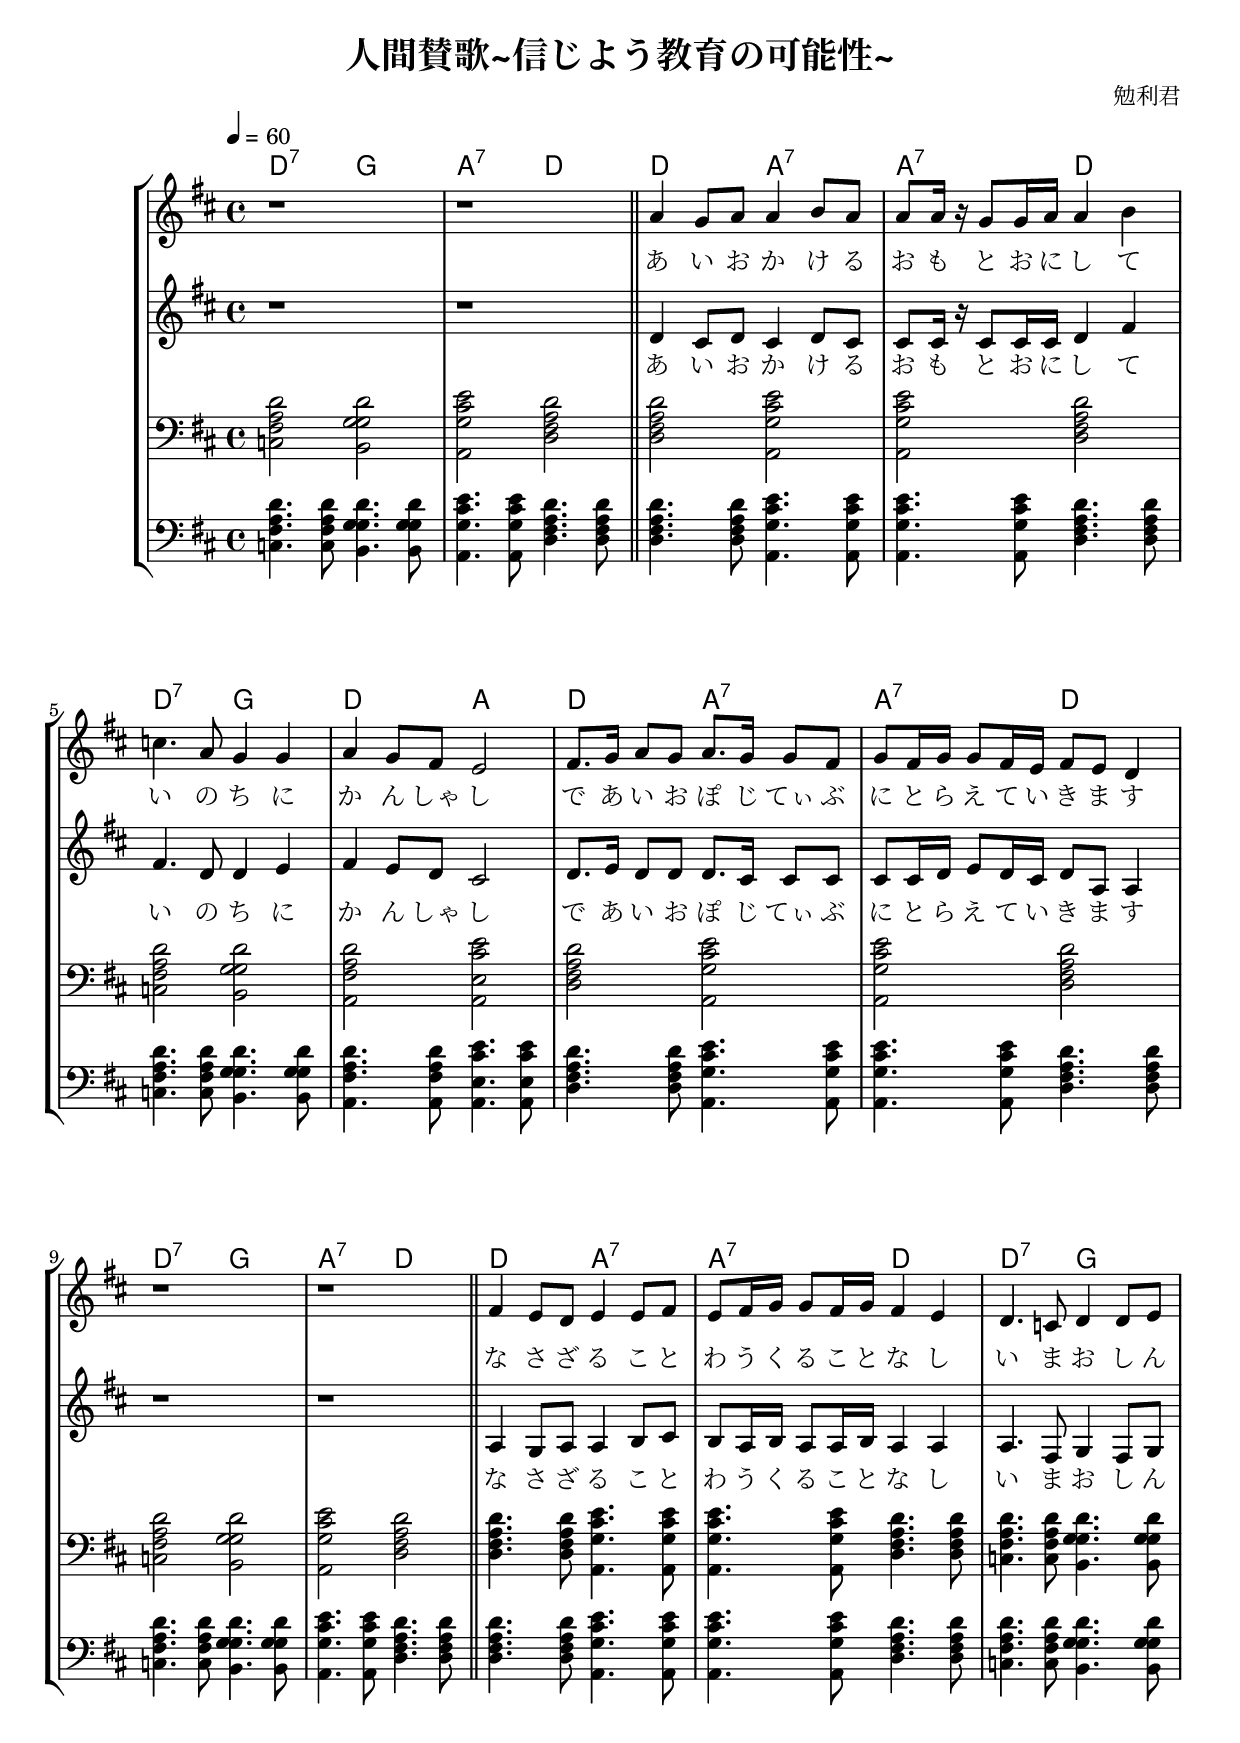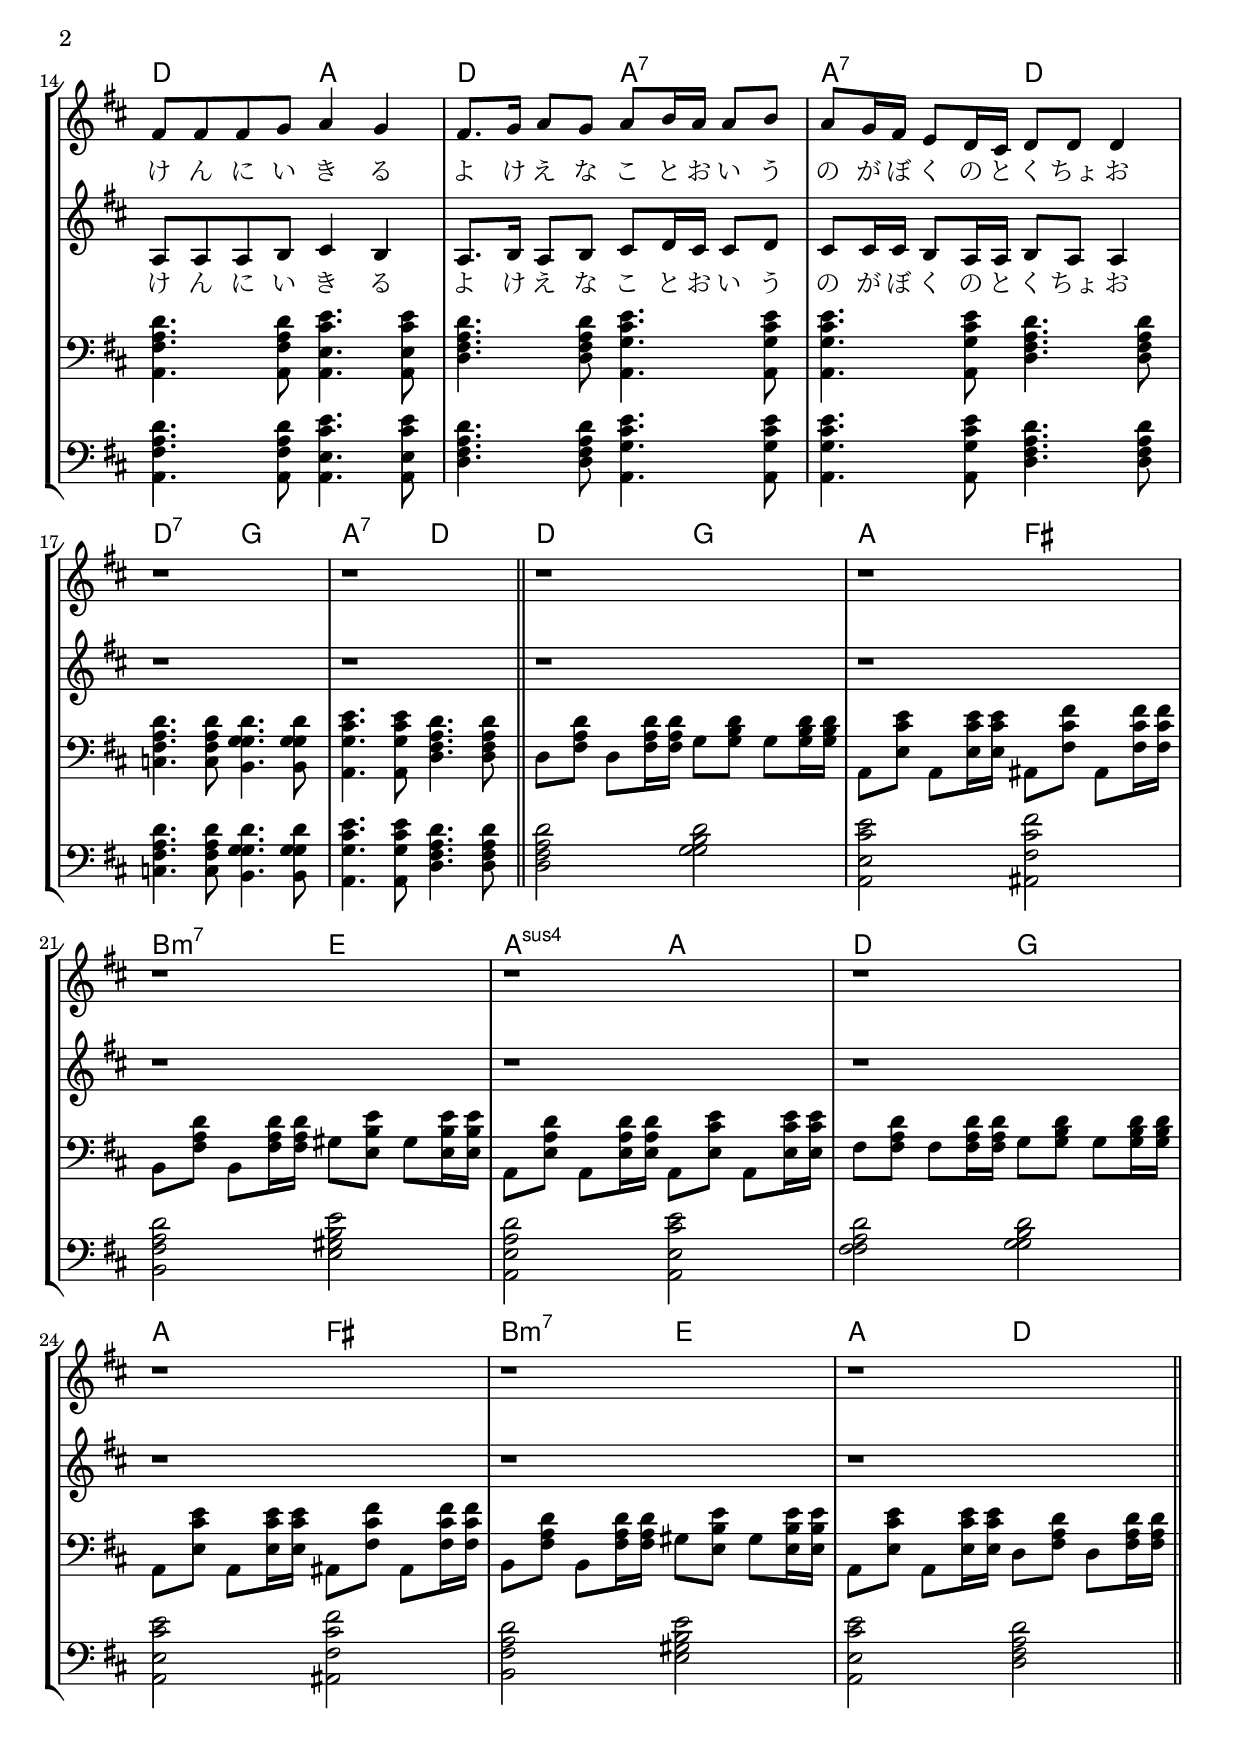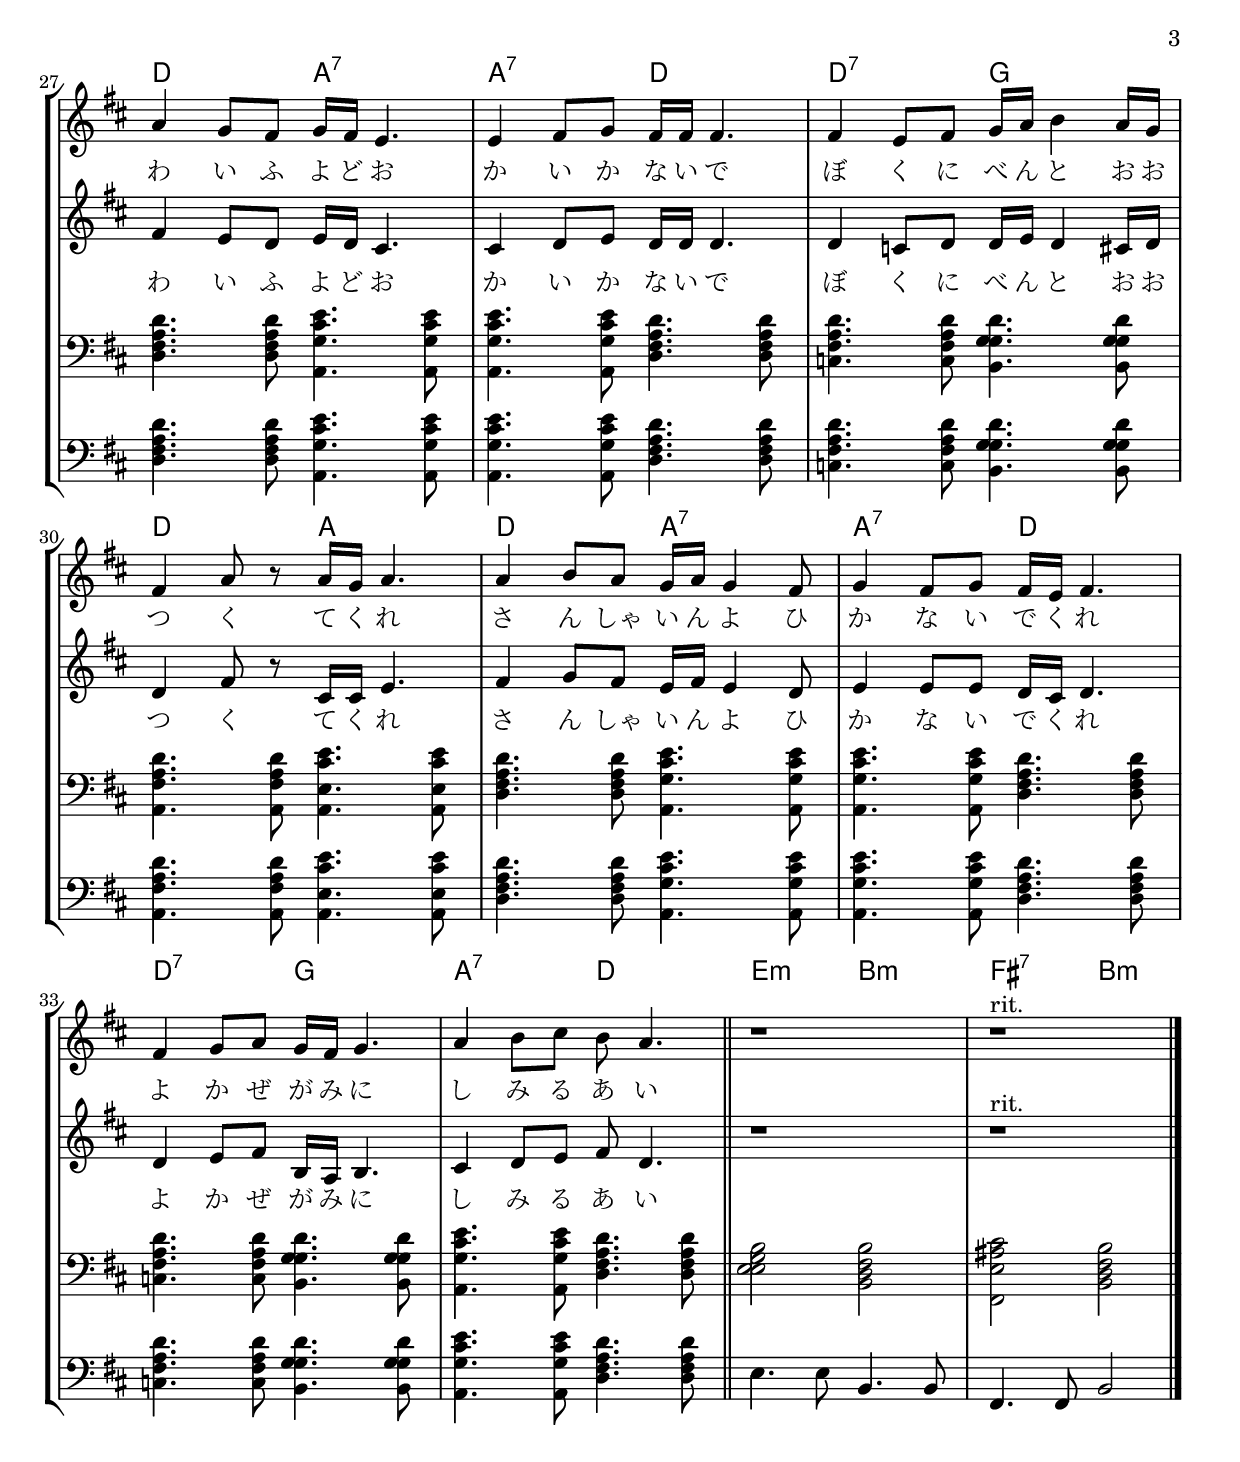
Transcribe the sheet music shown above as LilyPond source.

\version "2.12.1"

\header {
	title = \markup {人間賛歌~信じよう教育の可能性~}
	composer = \markup \center-column {勉利君}
}

harmony = \chordmode {
	d2:7 g a:7 d 

	d a:7 a:7 d d:7 g d a d a:7 a:7 d d:7 g a:7 d 

	d a:7 a:7 d d:7 g d a d a:7 a:7 d d:7 g a:7 d 

	d g a fis b:min7 e a:sus4 a d g a fis b:min7 e a d 

	d a:7 a:7 d d:7 g d a d a:7 a:7 d d:7 g a:7 d 

	e:m b:m fis:7 b:m 
}

melody = {
	\key d \major
	\tempo 4 = 60
	r1 | r1   
	\set Staff.midiInstrument = #"fss0.42"
	a'4  g'8  a'8  a'4  b'8  a'8 
	a'8  a'16  r16  g'8  g'16  a'16  a'4  b'4 
	c''4.  a'8  g'4  g'4 
	a'4  g'8  fis'8  e'2 
	fis'8.  g'16  a'8  g'8  a'8.  g'16  g'8  fis'8 
	g'8  fis'16  g'16  g'8  fis'16  e'16  fis'8  e'8  d'4
	r1 r1 	\set Staff.midiInstrument = #"fss0.42"
	fis'4  e'8  d'8  e'4  e'8  fis'8 
	e'8  fis'16  g'16  g'8  fis'16  g'16  fis'4  e'4 
	d'4.  c'8  d'4  d'8  e'8 
	fis'8  fis'8  fis'8  g'8  a'4  g'4 
	fis'8.  g'16  a'8  g'8  a'8  b'16  a'16  a'8  b'8 
	a'8  g'16  fis'16  e'8  d'16  cis'16  d'8  d'8  d'4
	r1 r1 	r1 | r1 | r1 | r1 | r1 | r1 | r1 | r1   
	\set Staff.midiInstrument = #"fss0.42"
	a'4  g'8  fis'8  g'16  fis'16  e'4. 
	e'4  fis'8  g'8  fis'16  fis'16  fis'4. 
	fis'4  e'8  fis'8  g'16  a'16  b'4  a'16  g'16 
	fis'4  a'8  r8  a'16  g'16  a'4. 
	a'4  b'8  a'8  g'16  a'16  g'4  fis'8 
	g'4  fis'8  g'8  fis'16  e'16  fis'4. 
	fis'4  g'8  a'8  g'16  fis'16  g'4. 
	a'4  b'8  cis''8  b'8  a'4.
	r1 | r1^"rit." \bar "|."
}

words = \lyricmode {
	
	あ  い  お  か  け  る  お  も  と  お  に  し  て  い  の  ち  に  か  ん  しゃ  し  で  あ  い  お  ぽ  じ  てぃ  ぶ  に  と  ら  え  て  い  き  ま  す  
	な  さ  ざ  る  こ  と  わ  う  く  る  こ  と  な  し  い  ま  お  し  ん  け  ん  に  い  き  る  よ  け  え  な  こ  と  お  い  う  の  が  ぼ  く  の  と  く  ちょ  お  
	
	わ  い  ふ  よ  ど  お  か  い  か  な  い  で  ぼ  く  に  べ  ん  と  お  お  つ  く  て  く  れ  さ  ん  しゃ  い  ん  よ  ひ  か  な  い  で  く  れ  よ  か  ぜ  が  み  に  し  み  る  あ  い  
	
}

secondmelody = {
	\key d \major
	\tempo 4 = 60
	r1 | r1   
	\set Staff.midiInstrument = #"fss0.5"
	d'4  cis'8  d'8  cis'4  d'8  cis'8 
	cis'8  cis'16  r16  cis'8  cis'16  cis'16  d'4  fis'4 
	fis'4.  d'8  d'4  e'4 
	fis'4  e'8  d'8  cis'2 
	d'8.  e'16  d'8  d'8  d'8.  cis'16  cis'8  cis'8 
	cis'8  cis'16  d'16  e'8  d'16  cis'16  d'8  a8  a4
	r1 r1 	\set Staff.midiInstrument = #"fss0.5"
	a4  g8  a8  a4  b8  cis'8 
	b8  a16  b16  a8  a16  b16  a4  a4 
	a4.  fis8  g4  fis8  g8 
	a8  a8  a8  b8  cis'4  b4 
	a8.  b16  a8  b8  cis'8  d'16  cis'16  cis'8  d'8 
	cis'8  cis'16  cis'16  b8  a16  a16  b8  a8  a4
	r1 r1 	r1 | r1 | r1 | r1 | r1 | r1 | r1 | r1   
	\set Staff.midiInstrument = #"fss0.5"
	fis'4  e'8  d'8  e'16  d'16  cis'4. 
	cis'4  d'8  e'8  d'16  d'16  d'4. 
	d'4  c'8  d'8  d'16  e'16  d'4  cis'16  d'16 
	d'4  fis'8  r8  cis'16  cis'16  e'4. 
	fis'4  g'8  fis'8  e'16  fis'16  e'4  d'8 
	e'4  e'8  e'8  d'16  cis'16  d'4. 
	d'4  e'8  fis'8  b16  a16  b4. 
	cis'4  d'8  e'8  fis'8  d'4.
	r1 | r1^"rit." \bar "|."
}

secondwords = \lyricmode {
	
	あ  い  お  か  け  る  お  も  と  お  に  し  て  い  の  ち  に  か  ん  しゃ  し  で  あ  い  お  ぽ  じ  てぃ  ぶ  に  と  ら  え  て  い  き  ま  す  
	な  さ  ざ  る  こ  と  わ  う  く  る  こ  と  な  し  い  ま  お  し  ん  け  ん  に  い  き  る  よ  け  え  な  こ  と  お  い  う  の  が  ぼ  く  の  と  く  ちょ  お  
	
	わ  い  ふ  よ  ど  お  か  い  か  な  い  で  ぼ  く  に  べ  ん  と  お  お  つ  く  て  く  れ  さ  ん  しゃ  い  ん  よ  ひ  か  な  い  で  く  れ  よ  か  ぜ  が  み  に  し  み  る  あ  い  
	
}

tempochange = {
	\tempo 4 = 60
	r1 | r1 \bar "||"
	\tempo 4 = 60
	r1 | r1 | r1 | r1 | r1 | r1 | r1 | r1 \bar "||"
	\tempo 4 = 60
	r1 | r1 | r1 | r1 | r1 | r1 | r1 | r1 \bar "||"
	\tempo 4 = 60
	r1 | r1 | r1 | r1 | r1 | r1 | r1 | r1 \bar "||"
	\tempo 4 = 60
	r1 | r1 | r1 | r1 | r1 | r1 | r1 | r1 \bar "||"
	\tempo 4 = 60
	r1 | \tempo 4 = 45 r2 \tempo 4 = 40 r2 \bar "|."
}

mainacc = {
	\clef bass
	\set Staff.midiInstrument = #"Church organ"
	\key d \major
	\tempo 4 = 60
	<c fis a d'>2
	<b, g g d'>2
	<a, g cis' e'>2
	<d fis a d'>2
	\bar "||"

	\set Staff.midiInstrument = #"Church organ"
	<d fis a d'>2
	<a, g cis' e'>2
	<a, g cis' e'>2
	<d fis a d'>2
	<c fis a d'>2
	<b, g g d'>2
	<a, fis a d'>2
	<a, e cis' e'>2
	<d fis a d'>2
	<a, g cis' e'>2
	<a, g cis' e'>2
	<d fis a d'>2
	<c fis a d'>2
	<b, g g d'>2
	<a, g cis' e'>2
	<d fis a d'>2
	\bar "||"

	\set Staff.midiInstrument = #"Church organ"
	<d fis a d'>4. <d fis a d'>8
	<a, g cis' e'>4. <a, g cis' e'>8
	<a, g cis' e'>4. <a, g cis' e'>8
	<d fis a d'>4. <d fis a d'>8
	<c fis a d'>4. <c fis a d'>8
	<b, g g d'>4. <b, g g d'>8
	<a, fis a d'>4. <a, fis a d'>8
	<a, e cis' e'>4. <a, e cis' e'>8
	<d fis a d'>4. <d fis a d'>8
	<a, g cis' e'>4. <a, g cis' e'>8
	<a, g cis' e'>4. <a, g cis' e'>8
	<d fis a d'>4. <d fis a d'>8
	<c fis a d'>4. <c fis a d'>8
	<b, g g d'>4. <b, g g d'>8
	<a, g cis' e'>4. <a, g cis' e'>8
	<d fis a d'>4. <d fis a d'>8
	\bar "||"

	\set Staff.midiInstrument = #"Church organ"
	d8 <fis a d'> d <fis a d'>16 <fis a d'>
	g8 <g b d'> g <g b d'>16 <g b d'>
	a,8 <e cis' e'> a, <e cis' e'>16 <e cis' e'>
	ais,8 <fis cis' fis'> ais, <fis cis' fis'>16 <fis cis' fis'>
	b,8 <fis a d'> b, <fis a d'>16 <fis a d'>
	gis8 <e b e'> gis <e b e'>16 <e b e'>
	a,8 <e a d'> a, <e a d'>16 <e a d'>
	a,8 <e cis' e'> a, <e cis' e'>16 <e cis' e'>
	fis8 <fis a d'> fis <fis a d'>16 <fis a d'>
	g8 <g b d'> g <g b d'>16 <g b d'>
	a,8 <e cis' e'> a, <e cis' e'>16 <e cis' e'>
	ais,8 <fis cis' fis'> ais, <fis cis' fis'>16 <fis cis' fis'>
	b,8 <fis a d'> b, <fis a d'>16 <fis a d'>
	gis8 <e b e'> gis <e b e'>16 <e b e'>
	a,8 <e cis' e'> a, <e cis' e'>16 <e cis' e'>
	d8 <fis a d'> d <fis a d'>16 <fis a d'>
	\bar "||"

	\set Staff.midiInstrument = #"Church organ"
	<d fis a d'>4. <d fis a d'>8
	<a, g cis' e'>4. <a, g cis' e'>8
	<a, g cis' e'>4. <a, g cis' e'>8
	<d fis a d'>4. <d fis a d'>8
	<c fis a d'>4. <c fis a d'>8
	<b, g g d'>4. <b, g g d'>8
	<a, fis a d'>4. <a, fis a d'>8
	<a, e cis' e'>4. <a, e cis' e'>8
	<d fis a d'>4. <d fis a d'>8
	<a, g cis' e'>4. <a, g cis' e'>8
	<a, g cis' e'>4. <a, g cis' e'>8
	<d fis a d'>4. <d fis a d'>8
	<c fis a d'>4. <c fis a d'>8
	<b, g g d'>4. <b, g g d'>8
	<a, g cis' e'>4. <a, g cis' e'>8
	<d fis a d'>4. <d fis a d'>8
	\bar "||"

	\set Staff.midiInstrument = #"Church organ"
	<e e g b>2
	<b, d fis b>2
	<fis, e ais cis'>2
	<b, d fis b>2
	\bar "|."
}

subacc = {
	\clef bass
	\set Staff.midiInstrument = #"Tuba"
	\key d \major
	\tempo 4 = 60
	<c fis a d'>4. <c fis a d'>8
	<b, g g d'>4. <b, g g d'>8
	<a, g cis' e'>4. <a, g cis' e'>8
	<d fis a d'>4. <d fis a d'>8
	\bar "||"

	\set Staff.midiInstrument = #"Lead 6 (voice)"
	<d fis a d'>4. <d fis a d'>8
	<a, g cis' e'>4. <a, g cis' e'>8
	<a, g cis' e'>4. <a, g cis' e'>8
	<d fis a d'>4. <d fis a d'>8
	<c fis a d'>4. <c fis a d'>8
	<b, g g d'>4. <b, g g d'>8
	<a, fis a d'>4. <a, fis a d'>8
	<a, e cis' e'>4. <a, e cis' e'>8
	<d fis a d'>4. <d fis a d'>8
	<a, g cis' e'>4. <a, g cis' e'>8
	<a, g cis' e'>4. <a, g cis' e'>8
	<d fis a d'>4. <d fis a d'>8
	<c fis a d'>4. <c fis a d'>8
	<b, g g d'>4. <b, g g d'>8
	<a, g cis' e'>4. <a, g cis' e'>8
	<d fis a d'>4. <d fis a d'>8
	\bar "||"

	\set Staff.midiInstrument = #"Lead 6 (voice)"
	<d fis a d'>4. <d fis a d'>8
	<a, g cis' e'>4. <a, g cis' e'>8
	<a, g cis' e'>4. <a, g cis' e'>8
	<d fis a d'>4. <d fis a d'>8
	<c fis a d'>4. <c fis a d'>8
	<b, g g d'>4. <b, g g d'>8
	<a, fis a d'>4. <a, fis a d'>8
	<a, e cis' e'>4. <a, e cis' e'>8
	<d fis a d'>4. <d fis a d'>8
	<a, g cis' e'>4. <a, g cis' e'>8
	<a, g cis' e'>4. <a, g cis' e'>8
	<d fis a d'>4. <d fis a d'>8
	<c fis a d'>4. <c fis a d'>8
	<b, g g d'>4. <b, g g d'>8
	<a, g cis' e'>4. <a, g cis' e'>8
	<d fis a d'>4. <d fis a d'>8
	\bar "||"

	\set Staff.midiInstrument = #"Choir Aahs"
	<d fis a d'>2
	<g g b d'>2
	<a, e cis' e'>2
	<ais, fis cis' fis'>2
	<b, fis a d'>2
	<gis e b e'>2
	<a, e a d'>2
	<a, e cis' e'>2
	<fis fis a d'>2
	<g g b d'>2
	<a, e cis' e'>2
	<ais, fis cis' fis'>2
	<b, fis a d'>2
	<gis e b e'>2
	<a, e cis' e'>2
	<d fis a d'>2
	\bar "||"

	\set Staff.midiInstrument = #"Lead 6 (voice)"
	<d fis a d'>4. <d fis a d'>8
	<a, g cis' e'>4. <a, g cis' e'>8
	<a, g cis' e'>4. <a, g cis' e'>8
	<d fis a d'>4. <d fis a d'>8
	<c fis a d'>4. <c fis a d'>8
	<b, g g d'>4. <b, g g d'>8
	<a, fis a d'>4. <a, fis a d'>8
	<a, e cis' e'>4. <a, e cis' e'>8
	<d fis a d'>4. <d fis a d'>8
	<a, g cis' e'>4. <a, g cis' e'>8
	<a, g cis' e'>4. <a, g cis' e'>8
	<d fis a d'>4. <d fis a d'>8
	<c fis a d'>4. <c fis a d'>8
	<b, g g d'>4. <b, g g d'>8
	<a, g cis' e'>4. <a, g cis' e'>8
	<d fis a d'>4. <d fis a d'>8
	\bar "||"

	\set Staff.midiInstrument = #"Tuba"
	e4.e8
	b,4.b,8
	fis,4.fis,8
	b,2
	\bar "|."
}

percA = {
	\drummode {
	r1 |r1 \bar "||"
	r1 |r1 |r1 |r1 |r1 |r1 |r1 |r1 \bar "||"
	r1 |r1 |r1 |r1 |r1 |r1 |r1 |r1 \bar "||"
	r1 |r1 |r1 |r1 |r1 |r1 |r1 |r1 \bar "||"
	r1 |r1 |r1 |r1 |r1 |r1 |r1 |r1 \bar "||"
	r1 |r1 \bar "|."
	}
}

percB = {
	\drummode {
	r1 |r1 \bar "||"
	r1 |r1 |r1 |r1 |r1 |r1 |r1 |r1 \bar "||"
	r1 |r1 |r1 |r1 |r1 |r1 |r1 |r1 \bar "||"
	r1 |r1 |r1 |r1 |r1 |r1 |r1 |r1 \bar "||"
	r1 |r1 |r1 |r1 |r1 |r1 |r1 |r1 \bar "||"
	r1 |r1 \bar "|."
	}
}

percC = {
	\drummode {
	r1 |r1 \bar "||"
	r1 |r1 |r1 |r1 |r1 |r1 |r1 |r1 \bar "||"
	r1 |r1 |r1 |r1 |r1 |r1 |r1 |r1 \bar "||"
	r1 |r1 |r1 |r1 |r1 |r1 |r1 |r1 \bar "||"
	r1 |r1 |r1 |r1 |r1 |r1 |r1 |r1 \bar "||"
	r1 |r1 \bar "|."
	}
}

percD = {
	\drummode {
	r1 |r1 \bar "||"
	r1 |r1 |r1 |r1 |r1 |r1 |r1 |r1 \bar "||"
	r1 |r1 |r1 |r1 |r1 |r1 |r1 |r1 \bar "||"
	r1 |r1 |r1 |r1 |r1 |r1 |r1 |r1 \bar "||"
	r1 |r1 |r1 |r1 |r1 |r1 |r1 |r1 \bar "||"
	r1 |r1 \bar "|."
	}
}

percE = {
	\drummode {
	r1 |r1 \bar "||"
	r1 |r1 |r1 |r1 |r1 |r1 |r1 |r1 \bar "||"
	r1 |r1 |r1 |r1 |r1 |r1 |r1 |r1 \bar "||"
	r1 |r1 |r1 |r1 |r1 |r1 |r1 |r1 \bar "||"
	r1 |r1 |r1 |r1 |r1 |r1 |r1 |r1 \bar "||"
	r1 |r1 \bar "|."
	}
}

\score {
	<<
		\new StaffGroup <<
			\new ChordNames {\harmony}
			\new Voice = "melody" {\melody}
			\new Lyrics \lyricsto "melody" \words
			\new Voice = "secondmelody" {\secondmelody}
			\new Lyrics \lyricsto "secondmelody" \secondwords
			\new Staff = "mainacc" {\mainacc}
			\new Staff = "subacc" {\subacc}
		>>
	>>
	\layout { }
}
